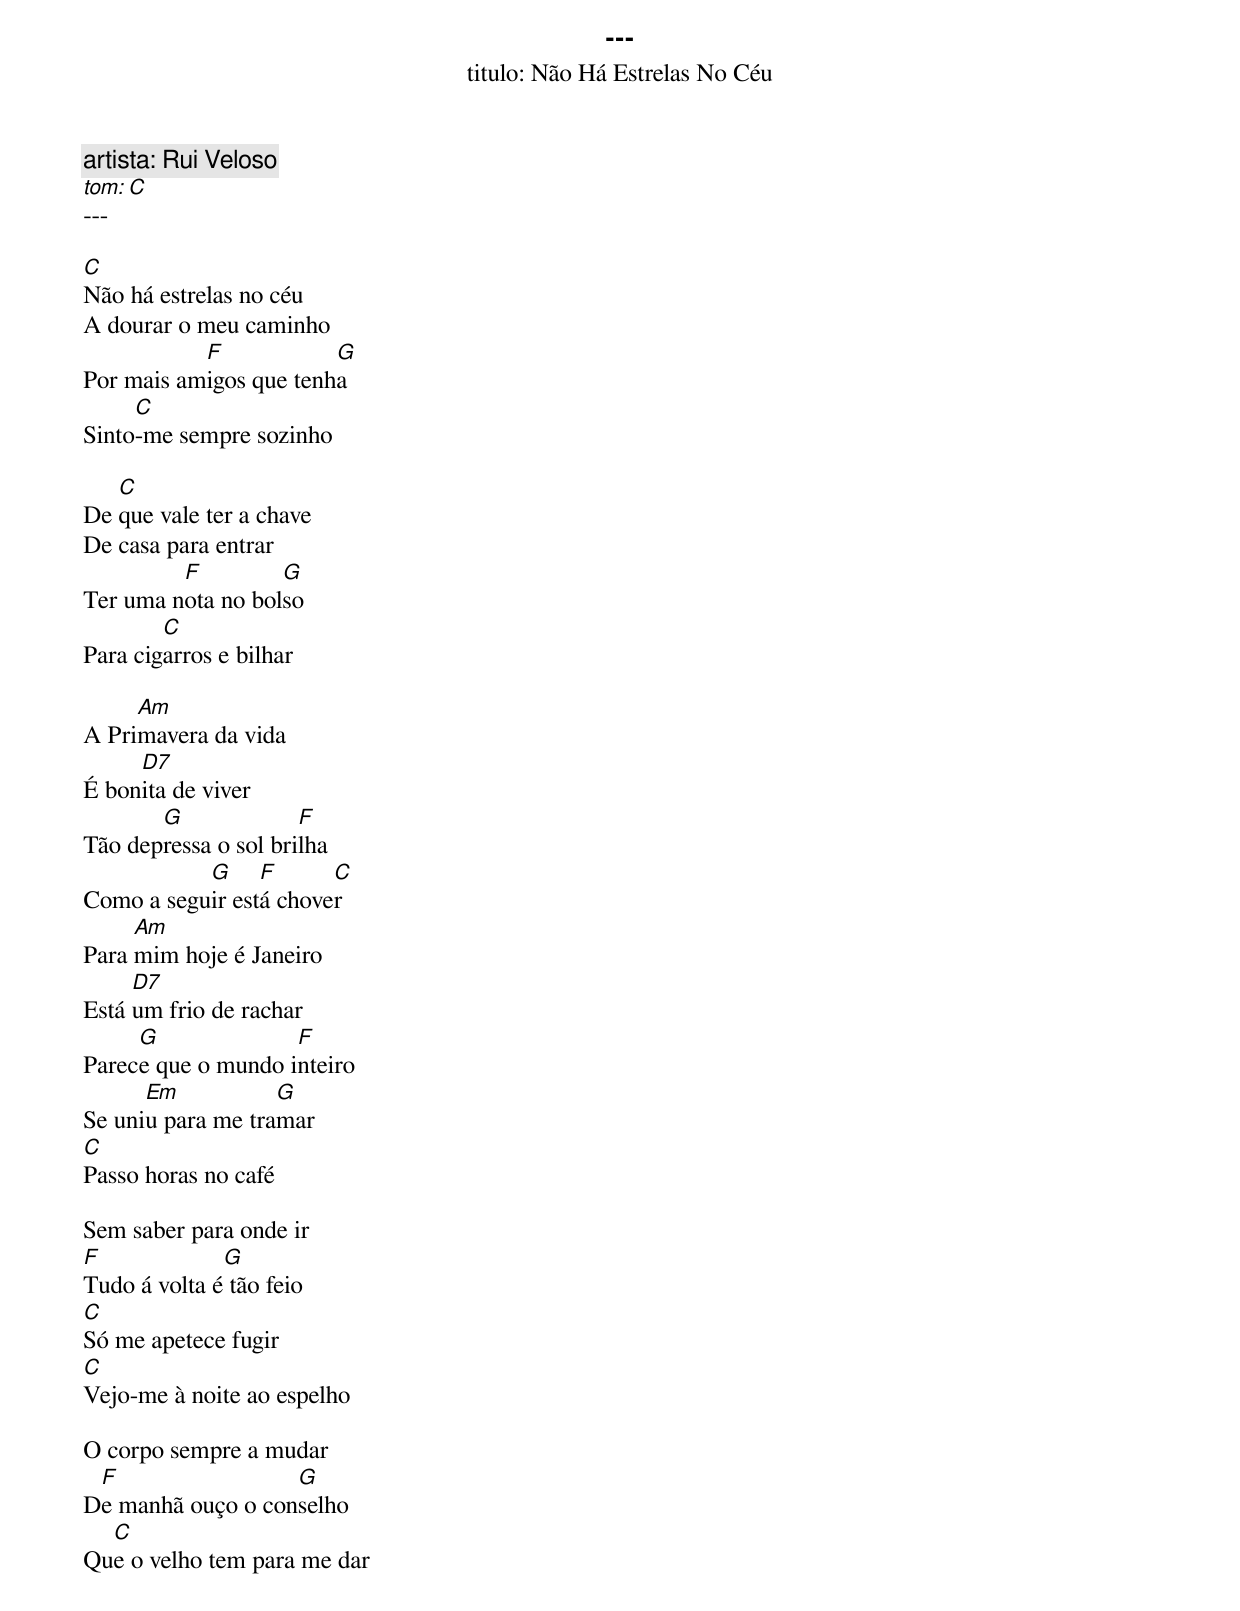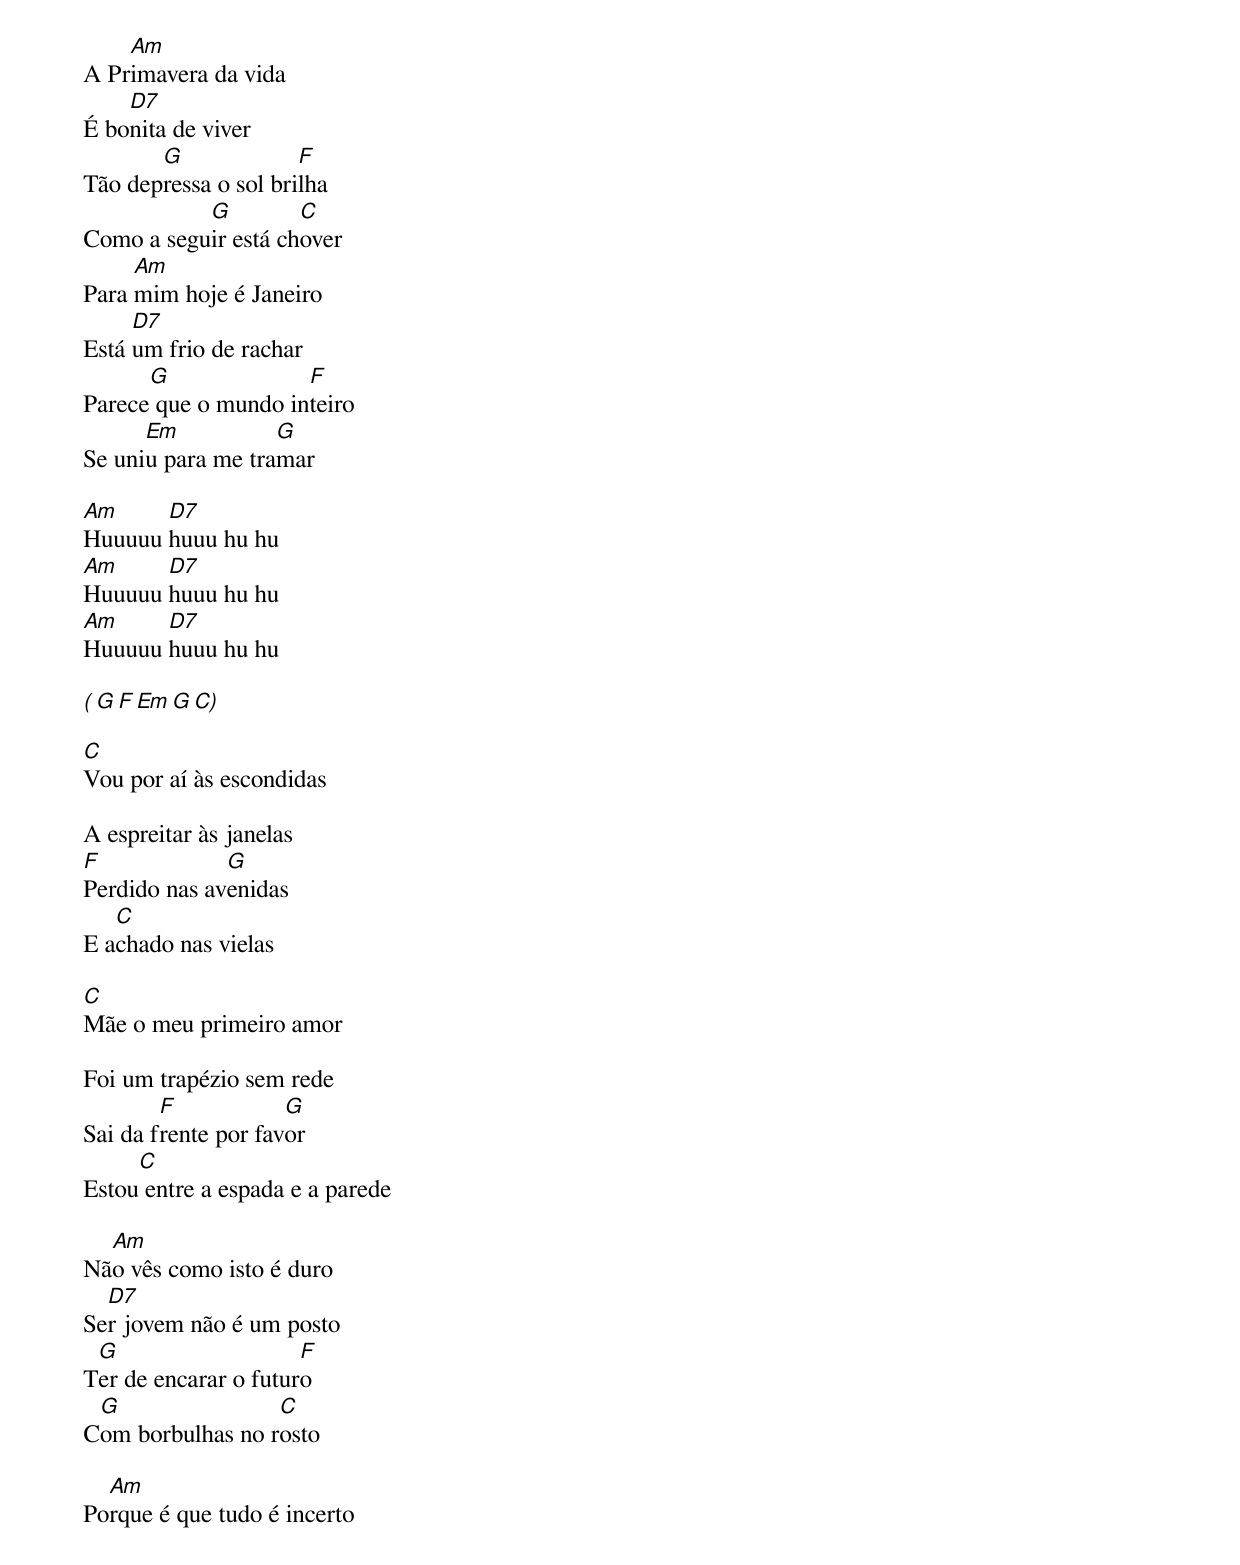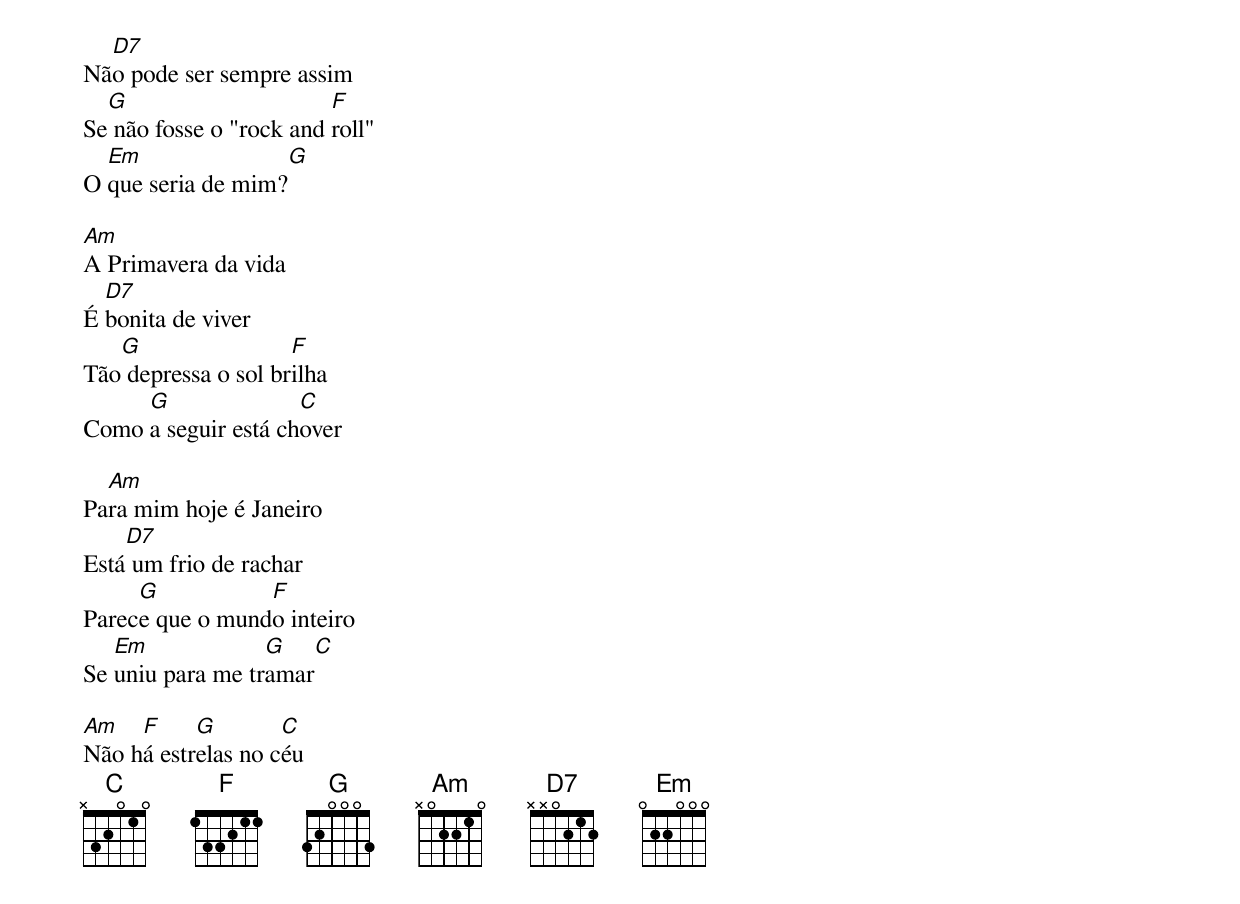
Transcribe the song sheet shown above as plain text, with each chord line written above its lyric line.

---
titulo: Não Há Estrelas No Céu
artista: Rui Veloso
tom: C
---

C
Não há estrelas no céu
A dourar o meu caminho
           F            G
Por mais amigos que tenha
     C
Sinto-me sempre sozinho

   C
De que vale ter a chave
De casa para entrar
         F         G
Ter uma nota no bolso
        C
Para cigarros e bilhar

     Am
A Primavera da vida
     D7
É bonita de viver
       G              F
Tão depressa o sol brilha
           G     F      C
Como a seguir está chover
     Am
Para mim hoje é Janeiro
     D7
Está um frio de rachar
     G              F
Parece que o mundo inteiro
      Em           G
Se uniu para me tramar
C
Passo horas no café

Sem saber para onde ir
F             G
Tudo á volta é tão feio
C
Só me apetece fugir
C
Vejo-me à noite ao espelho

O corpo sempre a mudar
 F                 G
De manhã ouço o conselho
  C
Que o velho tem para me dar

    Am
A Primavera da vida
    D7
É bonita de viver
       G              F
Tão depressa o sol brilha
           G         C
Como a seguir está chover
     Am
Para mim hoje é Janeiro
     D7
Está um frio de rachar
      G              F
Parece que o mundo inteiro
      Em           G
Se uniu para me tramar

Am     D7
Huuuuu huuu hu hu
Am     D7
Huuuuu huuu hu hu
Am     D7
Huuuuu huuu hu hu

( G  F  Em  G  C)

C
Vou por aí às escondidas

A espreitar às janelas
F             G
Perdido nas avenidas
   C
E achado nas vielas

C
Mãe o meu primeiro amor

Foi um trapézio sem rede
        F            G
Sai da frente por favor
     C
Estou entre a espada e a parede

  Am
Não vês como isto é duro
  D7
Ser jovem não é um posto
 G                    F
Ter de encarar o futuro
 G                C
Com borbulhas no rosto

  Am
Porque é que tudo é incerto
  D7
Não pode ser sempre assim
  G                      F
Se não fosse o "rock and roll"
  Em               G
O que seria de mim?

Am
A Primavera da vida
  D7
É bonita de viver
   G                 F
Tão depressa o sol brilha
     G               C
Como a seguir está chover

  Am
Para mim hoje é Janeiro
    D7
Está um frio de rachar
     G           F
Parece que o mundo inteiro
   Em             G     C
Se uniu para me tramar

Am   F     G        C
Não há estrelas no céu
